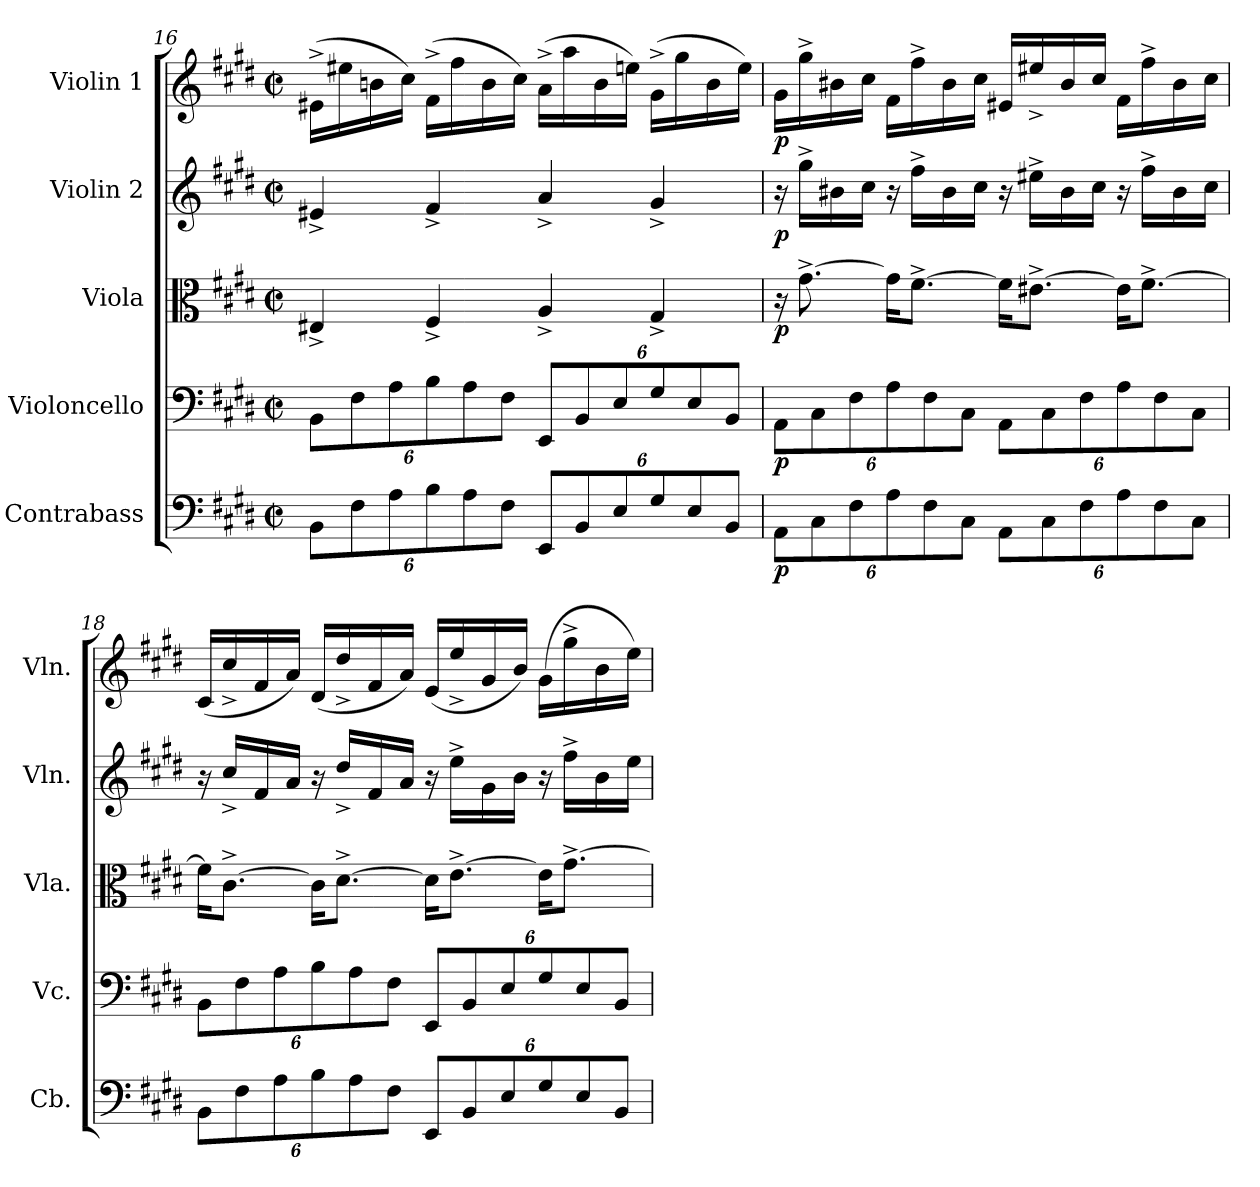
**kern	**dynam	**kern	**dynam	**kern	**dynam	**kern	**dynam	**kern	**dynam
*part5	*part5	*part4	*part4	*part3	*part3	*part2	*part2	*part1	*part1
*staff5	*staff5	*staff4	*staff4	*staff3	*staff3	*staff2	*staff2	*staff1	*staff1
*I"Contrabass	*	*I"Violoncello	*	*I"Viola	*	*I"Violin 2	*	*I"Violin 1	*
*I'Cb.	*	*I'Vc.	*	*I'Vla.	*	*I'Vln.	*	*I'Vln.	*
*clefF4	*	*clefF4	*	*clefC3	*	*clefG2	*	*clefG2	*
*ITrd7c12	*	*	*	*	*	*	*	*	*
*k[f#c#g#d#]	*	*k[f#c#g#d#]	*	*k[f#c#g#d#]	*	*k[f#c#g#d#]	*	*k[f#c#g#d#]	*
*M2/2	*	*M2/2	*	*M2/2	*	*M2/2	*	*M2/2	*
*met(c|)	*	*met(c|)	*	*met(c|)	*	*met(c|)	*	*met(c|)	*
*Xbrackettup	*	*Xbrackettup	*	*	*	*	*	*	*
=16	=16	=16	=16	=16	=16	=16	=16	=16	=16
12BBB\L	.	12BB\L	.	4E#X^/	.	4e#X^/	.	(16e#X^\LL	.
.	.	.	.	.	.	.	.	16ee#X\	.
12FF#\	.	12F#\	.	.	.	.	.	.	.
.	.	.	.	.	.	.	.	16bn\	.
12AA\	.	12A\	.	.	.	.	.	.	.
.	.	.	.	.	.	.	.	16cc#\JJ)	.
12BB\	.	12B\	.	4F#^/	.	4f#^/	.	(16f#^\LL	.
.	.	.	.	.	.	.	.	16ff#\	.
12AA\	.	12A\	.	.	.	.	.	.	.
.	.	.	.	.	.	.	.	16b\	.
12FF#\J	.	12F#\J	.	.	.	.	.	.	.
.	.	.	.	.	.	.	.	16cc#\JJ)	.
12EEE/L	.	12EE/L	.	4A^/	.	4a^/	.	(16a^\LL	.
.	.	.	.	.	.	.	.	16aa\	.
12BBB/	.	12BB/	.	.	.	.	.	.	.
.	.	.	.	.	.	.	.	16b\	.
12EE/	.	12E/	.	.	.	.	.	.	.
.	.	.	.	.	.	.	.	16een\JJ)	.
12GG#/	.	12G#/	.	4G#^/	.	4g#^/	.	(16g#^\LL	.
.	.	.	.	.	.	.	.	16gg#\	.
12EE/	.	12E/	.	.	.	.	.	.	.
.	.	.	.	.	.	.	.	16b\	.
12BBB/J	.	12BB/J	.	.	.	.	.	.	.
.	.	.	.	.	.	.	.	16ee\JJ)	.
!!LO:LB:g=z
=17	=17	=17	=17	=17	=17	=17	=17	=17	=17
!	!LO:DY:b	!	!LO:DY:b	!	!LO:DY:b	!	!LO:DY:b	!	!LO:DY:b
12AAA\L	p	12AA\L	p	16r	p	16r	p	16g#\LL	p
.	.	.	.	[8.g#^\	.	16gg#^\LL	.	16gg#^\	.
12CC#\	.	12C#\	.	.	.	.	.	.	.
.	.	.	.	.	.	16b#X\	.	16b#X\	.
12FF#\	.	12F#\	.	.	.	.	.	.	.
.	.	.	.	.	.	16cc#\JJ	.	16cc#\JJ	.
12AA\	.	12A\	.	16g#\KL]	.	16r	.	16f#\LL	.
.	.	.	.	[8.f#^\J	.	16ff#^\LL	.	16ff#^\	.
12FF#\	.	12F#\	.	.	.	.	.	.	.
.	.	.	.	.	.	16b#\	.	16b#\	.
12CC#\J	.	12C#\J	.	.	.	.	.	.	.
.	.	.	.	.	.	16cc#\JJ	.	16cc#\JJ	.
12AAA\L	.	12AA\L	.	16f#\KL]	.	16r	.	16e#X/LL	.
.	.	.	.	[8.e#X^\J	.	16ee#X^\LL	.	16ee#X^/	.
12CC#\	.	12C#\	.	.	.	.	.	.	.
.	.	.	.	.	.	16b#\	.	16b#/	.
12FF#\	.	12F#\	.	.	.	.	.	.	.
.	.	.	.	.	.	16cc#\JJ	.	16cc#/JJ	.
12AA\	.	12A\	.	16e#\KL]	.	16r	.	16f#\LL	.
.	.	.	.	[8.f#^\J	.	16ff#^\LL	.	16ff#^\	.
12FF#\	.	12F#\	.	.	.	.	.	.	.
.	.	.	.	.	.	16b#\	.	16b#\	.
12CC#\J	.	12C#\J	.	.	.	.	.	.	.
.	.	.	.	.	.	16cc#\JJ	.	16cc#\JJ	.
=18	=18	=18	=18	=18	=18	=18	=18	=18	=18
12BBB\L	.	12BB\L	.	16f#\KL]	.	16r	.	(16c#/LL	.
.	.	.	.	[8.c#^\J	.	16cc#^/LL	.	16cc#^/	.
12FF#\	.	12F#\	.	.	.	.	.	.	.
.	.	.	.	.	.	16f#/	.	16f#/	.
12AA\	.	12A\	.	.	.	.	.	.	.
.	.	.	.	.	.	16a/JJ	.	16a/JJ)	.
12BB\	.	12B\	.	16c#\KL]	.	16r	.	(16d#/LL	.
.	.	.	.	[8.d#^\J	.	16dd#^/LL	.	16dd#^/	.
12AA\	.	12A\	.	.	.	.	.	.	.
.	.	.	.	.	.	16f#/	.	16f#/	.
12FF#\J	.	12F#\J	.	.	.	.	.	.	.
.	.	.	.	.	.	16a/JJ	.	16a/JJ)	.
12EEE/L	.	12EE/L	.	16d#\KL]	.	16r	.	(16e/LL	.
.	.	.	.	[8.e^\J	.	16ee^\LL	.	16ee^/	.
12BBB/	.	12BB/	.	.	.	.	.	.	.
.	.	.	.	.	.	16g#\	.	16g#/	.
12EE/	.	12E/	.	.	.	.	.	.	.
.	.	.	.	.	.	16b\JJ	.	16b/JJ)	.
12GG#/	.	12G#/	.	16e\KL]	.	16r	.	(16g#\LL	.
.	.	.	.	[8.g#^\J	.	16ff#^\LL	.	16gg#^\	.
12EE/	.	12E/	.	.	.	.	.	.	.
.	.	.	.	.	.	16b\	.	16b\	.
12BBB/J	.	12BB/J	.	.	.	.	.	.	.
.	.	.	.	.	.	16ee\JJ	.	16ee\JJ)	.
=	=	=	=	=	=	=	=	=	=
*-	*-	*-	*-	*-	*-	*-	*-	*-	*-
